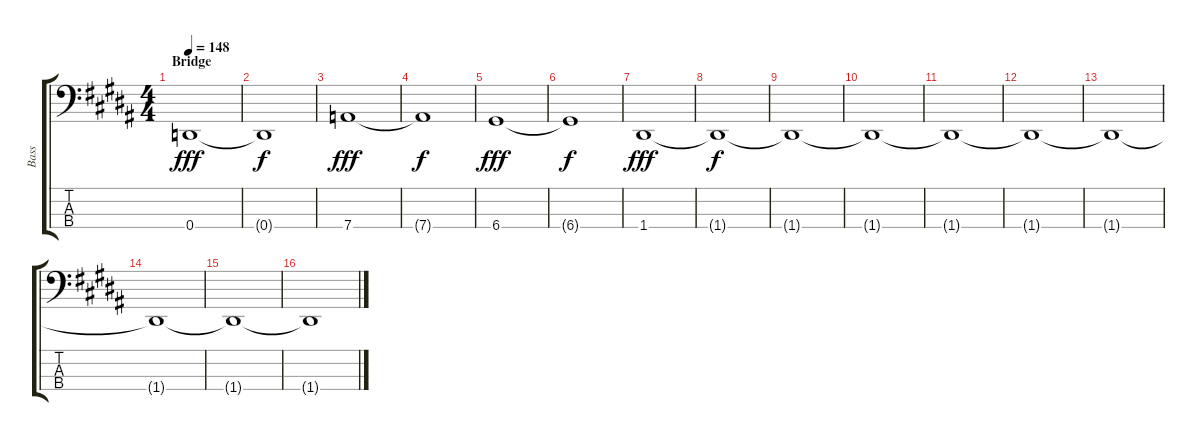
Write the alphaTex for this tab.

\track ("Bass" "Bass") {instrument electricbassfinger}
\staff {score tabs}
\tuning (G2 D2 A1 D1) {hide}
\ts (4 4)
\section ("" "Bridge")
\tempo 148
\clef f4
\ks b
0.4.1{dy fff} |
0.4{t}.1{dy f} |
7.4.1{dy fff} |
7.4{t}.1{dy f} |
6.4.1{dy fff} |
6.4{t}.1{dy f} |
1.4.1{dy fff} |
1.4{t}.1{dy f} |
1.4{t}.1 |
1.4{t}.1 |
1.4{t}.1 |
1.4{t}.1 |
1.4{t}.1 |
1.4{t}.1 |
1.4{t}.1 |
1.4{t}.1
